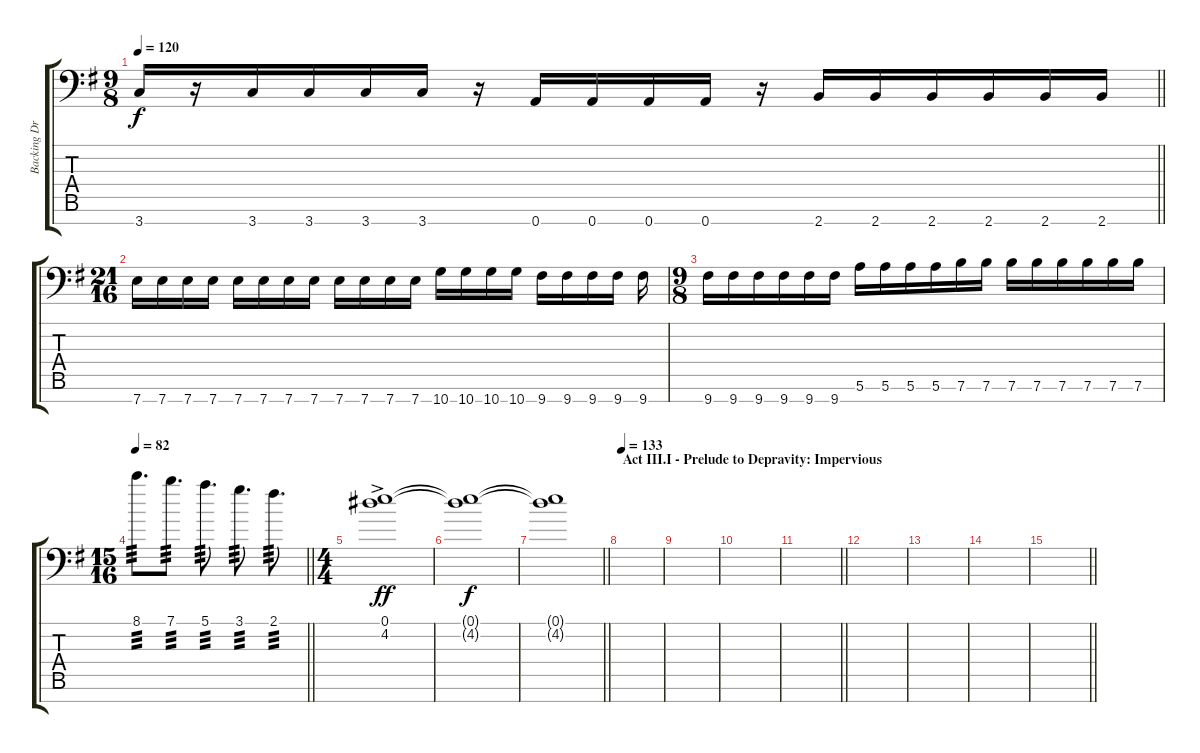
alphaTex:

\track ("Backing Dropped A" "Backing Dr") {instrument distortionguitar}
\staff {score tabs}
\tuning (E4 B3 G3 D3 A2 E2 A1) {hide}
\ts (9 8)
\tempo 120
\clef f4
\barLineRight lightlight
\ks eminor
3.7.16{dy f} r.16 3.7.16 3.7.16 3.7.16 3.7.16 r.16 0.7.16 0.7.16 0.7.16 0.7.16 r.16 2.7.16 2.7.16 2.7.16 2.7.16 2.7.16 2.7.16 |
\ts (21 16)
7.7.16 7.7.16 7.7.16 7.7.16 7.7.16 7.7.16 7.7.16 7.7.16 7.7.16 7.7.16 7.7.16 7.7.16 10.7.16 10.7.16 10.7.16 10.7.16 9.7.16 9.7.16 9.7.16 9.7.16 9.7.16 |
\ts (9 8)
9.7.16 9.7.16 9.7.16 9.7.16 9.7.16 9.7.16 5.6.16 5.6.16 5.6.16 5.6.16 7.6.16 7.6.16 7.6.16 7.6.16 7.6.16 7.6.16 7.6.16 7.6.16 |
\ts (15 16)
\tempo 82
\barLineRight lightlight
8.1.8{d tp 3} 7.1.8{d tp 3} 5.1.8{d tp 3} 3.1.8{d tp 3} 2.1.8{d tp 3} |
\ts (4 4)
(0.1{ac} 4.2).1{dy ff} |
(0.1{t} 4.2{t}).1{dy f} |
\barLineRight lightlight
(0.1{t} 4.2{t}).1 |
\section ("" "Act III.I - Prelude to Depravity: Impervious")
\tempo 133
|
|
|
\barLineRight lightlight
|
|
|
|
\barLineRight lightlight
